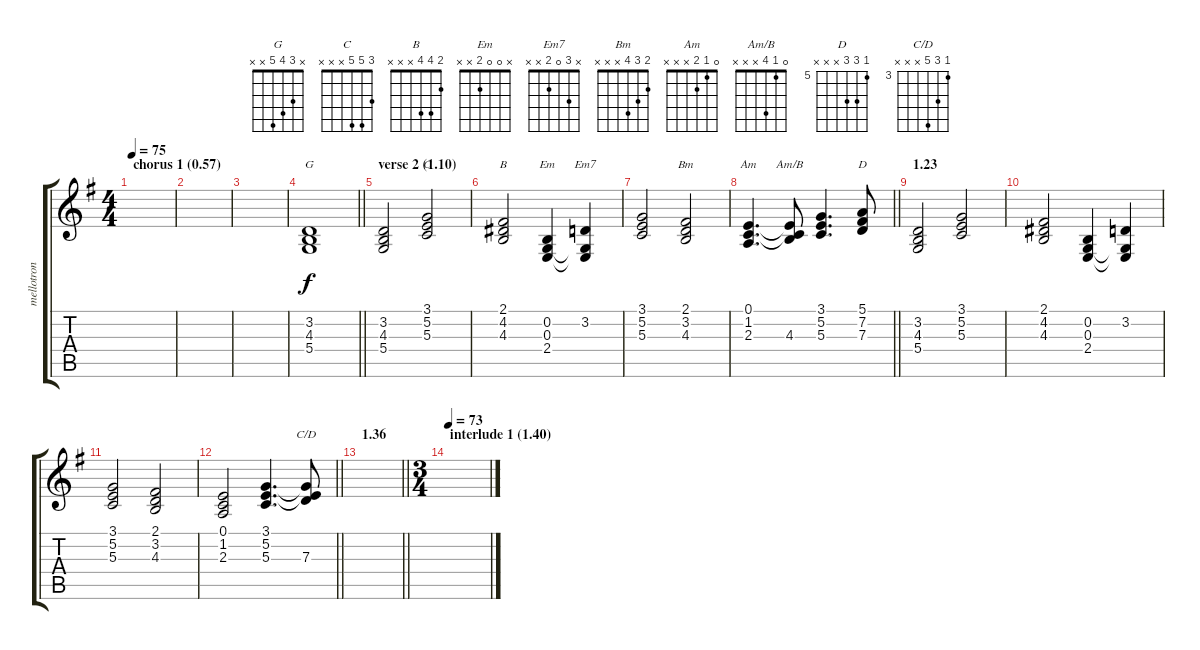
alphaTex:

\track ("mellotron" "mellotron") {instrument stringensemble1}
\staff {score tabs}
\tuning (E4 B3 G3 D3 A2 E2) {hide}
\chord ("G" x 3 4 5 x x)
\chord ("C" 3 5 5 x x x)
\chord ("B" 2 4 4 x x x)
\chord ("Em" x 0 0 2 x x)
\chord ("Em7" x 3 0 2 x x)
\chord ("Bm" 2 3 4 x x x)
\chord ("Am" 0 1 2 x x x)
\chord ("Am/B" 0 1 4 x x x)
\chord ("D" 5 7 7 x x x) {firstfret 5}
\chord ("C/D" 3 5 7 x x x) {firstfret 3}
\ts (4 4)
\section ("" "chorus 1 (0.57)")
\tempo 75
\clef g2
\ks g
|
|
|
\barLineRight lightlight
(3.2 4.3 5.4).1{ch "G"} |
\section ("" "verse 2 (1.10)")
(3.2 4.3 5.4).2 (3.1 5.2 5.3).2{ch "C"} |
(2.1 4.2 4.3).2{ch "B"} (0.2 0.3 2.4).4{ch "Em"} (3.2 0.3{t} 2.4{t}).4{ch "Em7"} |
(3.1 5.2 5.3).2 (2.1 3.2 4.3).2{ch "Bm"} |
\barLineRight lightlight
(0.1 1.2 2.3).4{d ch "Am"} (0.1{t} 1.2{t} 4.3).8{ch "Am/B"} (3.1 5.2 5.3).4{d} (5.1 7.2 7.3).8{ch "D"} |
\section ("" "1.23")
(3.2 4.3 5.4).2 (3.1 5.2 5.3).2 |
(2.1 4.2 4.3).2 (0.2 0.3 2.4).4 (3.2 0.3{t} 2.4{t}).4 |
(3.1 5.2 5.3).2 (2.1 3.2 4.3).2 |
\barLineRight lightlight
(0.1 1.2 2.3).2 (3.1 5.2 5.3).4{d} (3.1{t} 5.2{t} 7.3).8{ch "C/D"} |
\section ("" "1.36")
\barLineRight lightlight
|
\ts (3 4)
\section ("" "interlude 1 (1.40)")
\tempo 73
